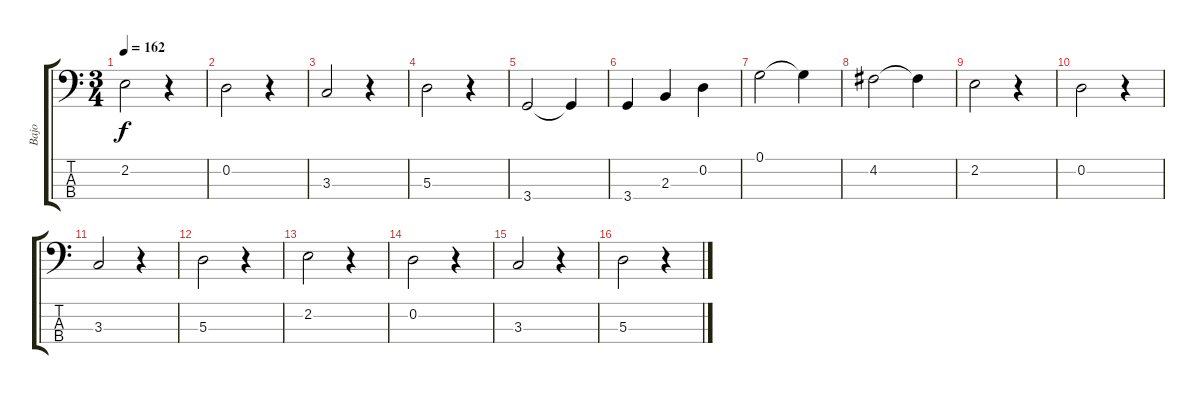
\track ("Bajo" "Bajo") {instrument electricbassfinger}
\staff {score tabs}
\tuning (G2 D2 A1 E1) {hide}
\ts (3 4)
\tempo 162
\clef f4
\ks c
2.2.2{dy f} r.4 |
0.2.2 r.4 |
3.3.2 r.4 |
5.3.2 r.4 |
3.4.2 3.4{t}.4 |
3.4.4 2.3.4 0.2.4 |
0.1.2 0.1{t}.4 |
4.2.2 4.2{t}.4 |
2.2.2 r.4 |
0.2.2 r.4 |
3.3.2 r.4 |
5.3.2 r.4 |
2.2.2 r.4 |
0.2.2 r.4 |
3.3.2 r.4 |
5.3.2 r.4
